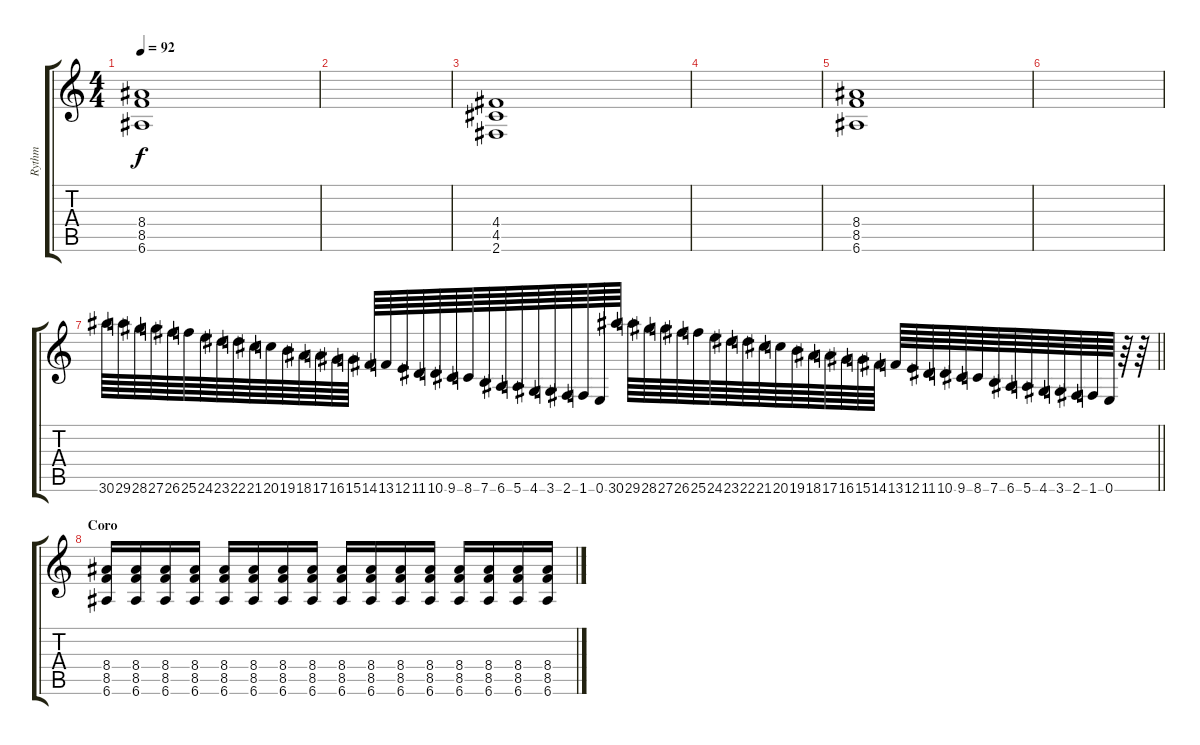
\track ("Rythm" "Rythm") {instrument distortionguitar}
\staff {score tabs}
\tuning (E4 B3 G3 D3 A2 E2) {hide}
\ts (4 4)
\tempo 92
\clef g2
\ks c
(8.4 8.5 6.6).1{dy f} |
|
(4.4 4.5 2.6).1 |
|
(8.4 8.5 6.6).1 |
|
\barLineRight lightlight
30.6.64 29.6.64 28.6.64 27.6.64 26.6.64 25.6.64 24.6.64 23.6.64 22.6.64 21.6.64 20.6.64 19.6.64 18.6.64 17.6.64 16.6.64 15.6.64 14.6.64 13.6.64 12.6.64 11.6.64 10.6.64 9.6.64 8.6.64 7.6.64 6.6.64 5.6.64 4.6.64 3.6.64 2.6.64 1.6.64 0.6.64 30.6.64 29.6.64 28.6.64 27.6.64 26.6.64 25.6.64 24.6.64 23.6.64 22.6.64 21.6.64 20.6.64 19.6.64 18.6.64 17.6.64 16.6.64 15.6.64 14.6.64 13.6.64 12.6.64 11.6.64 10.6.64 9.6.64 8.6.64 7.6.64 6.6.64 5.6.64 4.6.64 3.6.64 2.6.64 1.6.64 0.6.64 r.64 r.64 |
\section ("" "Coro")
(8.4 8.5 6.6).16 (8.4 8.5 6.6).16 (8.4 8.5 6.6).16 (8.4 8.5 6.6).16 (8.4 8.5 6.6).16 (8.4 8.5 6.6).16 (8.4 8.5 6.6).16 (8.4 8.5 6.6).16 (8.4 8.5 6.6).16 (8.4 8.5 6.6).16 (8.4 8.5 6.6).16 (8.4 8.5 6.6).16 (8.4 8.5 6.6).16 (8.4 8.5 6.6).16 (8.4 8.5 6.6).16 (8.4 8.5 6.6).16
